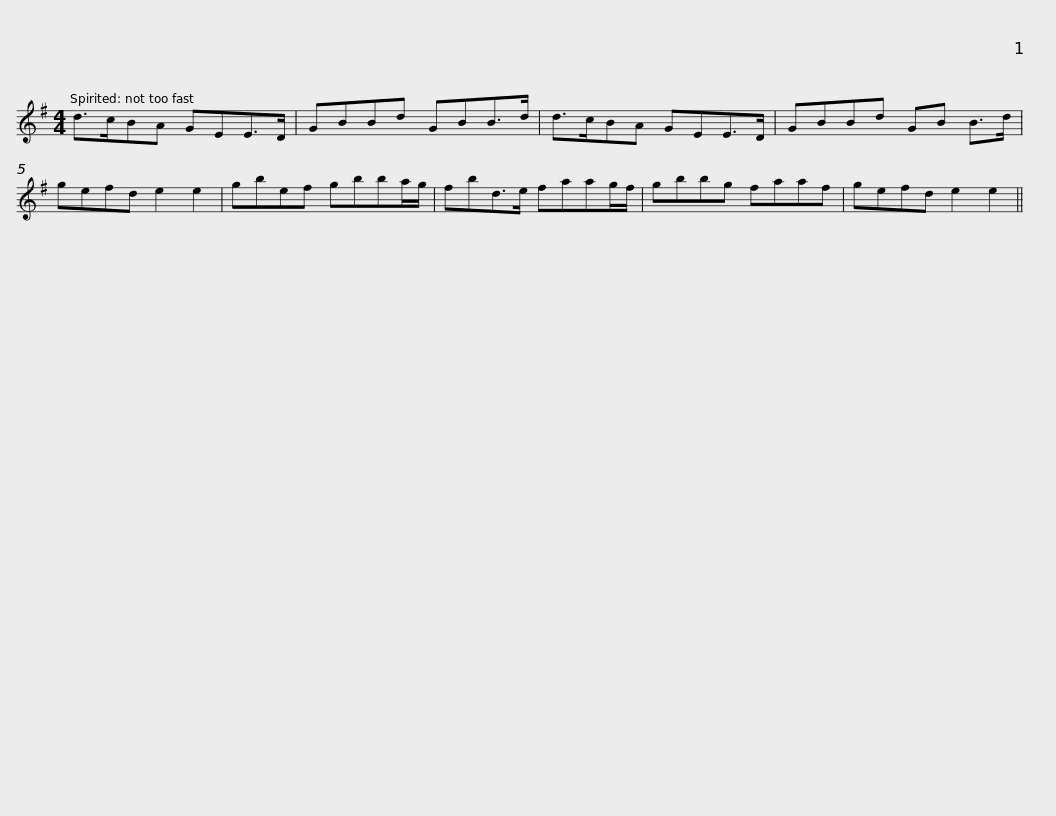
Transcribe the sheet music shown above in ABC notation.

X:1
L:1/8
M:4/4
I:linebreak $
K:G
V:1 treble
V:1
 d>cBA GEE>D | GBBd GBB>d | d>cBA GEE>D | GBBd GB B>d | gefd e2 e2 |$ %5
 gbef gbba/g/ | fbd>e faag/f/ | gbbg faaf | gefd e2 e2 || %9
